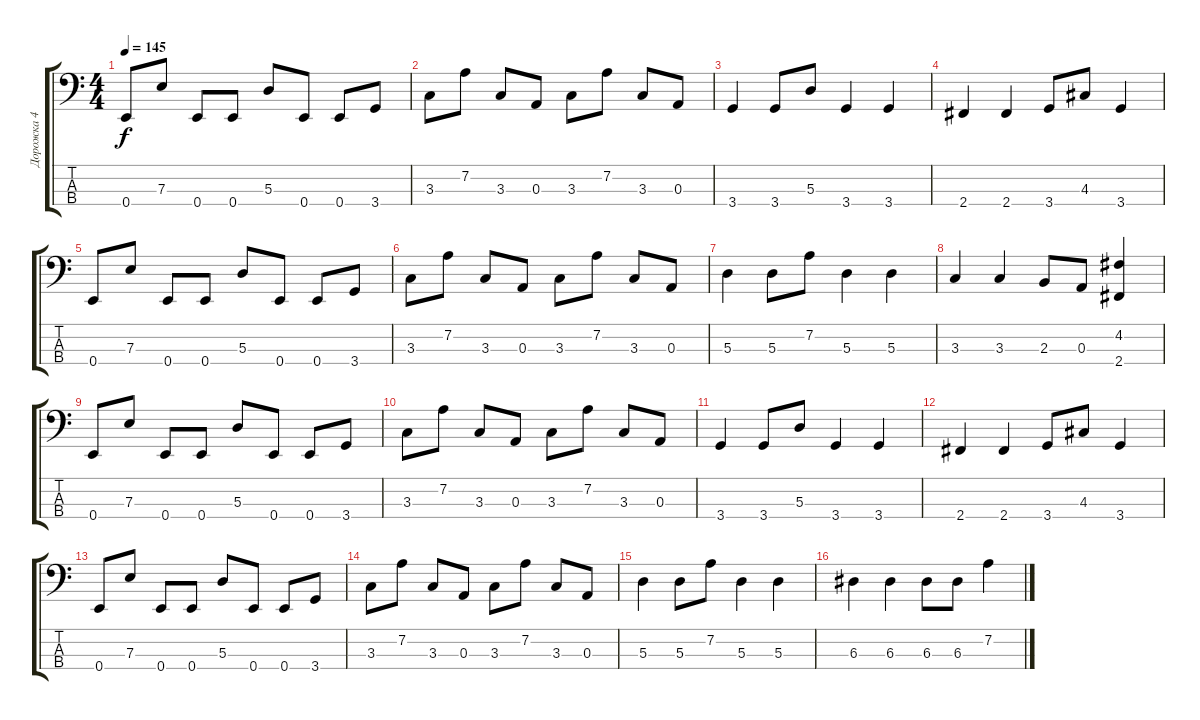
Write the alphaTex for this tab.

\track ("Дорожка 4" "Дорожка 4") {instrument electricbassfinger}
\staff {score tabs}
\tuning (G2 D2 A1 E1) {hide}
\ts (4 4)
\tempo 145
\clef f4
\ks c
0.4.8{dy f} 7.3.8 0.4.8 0.4.8 5.3.8 0.4.8 0.4.8 3.4.8 |
3.3.8 7.2.8 3.3.8 0.3.8 3.3.8 7.2.8 3.3.8 0.3.8 |
3.4.4 3.4.8 5.3.8 3.4.4 3.4.4 |
2.4.4 2.4.4 3.4.8 4.3.8 3.4.4 |
0.4.8 7.3.8 0.4.8 0.4.8 5.3.8 0.4.8 0.4.8 3.4.8 |
3.3.8 7.2.8 3.3.8 0.3.8 3.3.8 7.2.8 3.3.8 0.3.8 |
5.3.4 5.3.8 7.2.8 5.3.4 5.3.4 |
3.3.4 3.3.4 2.3.8 0.3.8 (4.2 2.4).4 |
0.4.8 7.3.8 0.4.8 0.4.8 5.3.8 0.4.8 0.4.8 3.4.8 |
3.3.8 7.2.8 3.3.8 0.3.8 3.3.8 7.2.8 3.3.8 0.3.8 |
3.4.4 3.4.8 5.3.8 3.4.4 3.4.4 |
2.4.4 2.4.4 3.4.8 4.3.8 3.4.4 |
0.4.8 7.3.8 0.4.8 0.4.8 5.3.8 0.4.8 0.4.8 3.4.8 |
3.3.8 7.2.8 3.3.8 0.3.8 3.3.8 7.2.8 3.3.8 0.3.8 |
5.3.4 5.3.8 7.2.8 5.3.4 5.3.4 |
6.3.4 6.3.4 6.3.8 6.3.8 7.2.4
